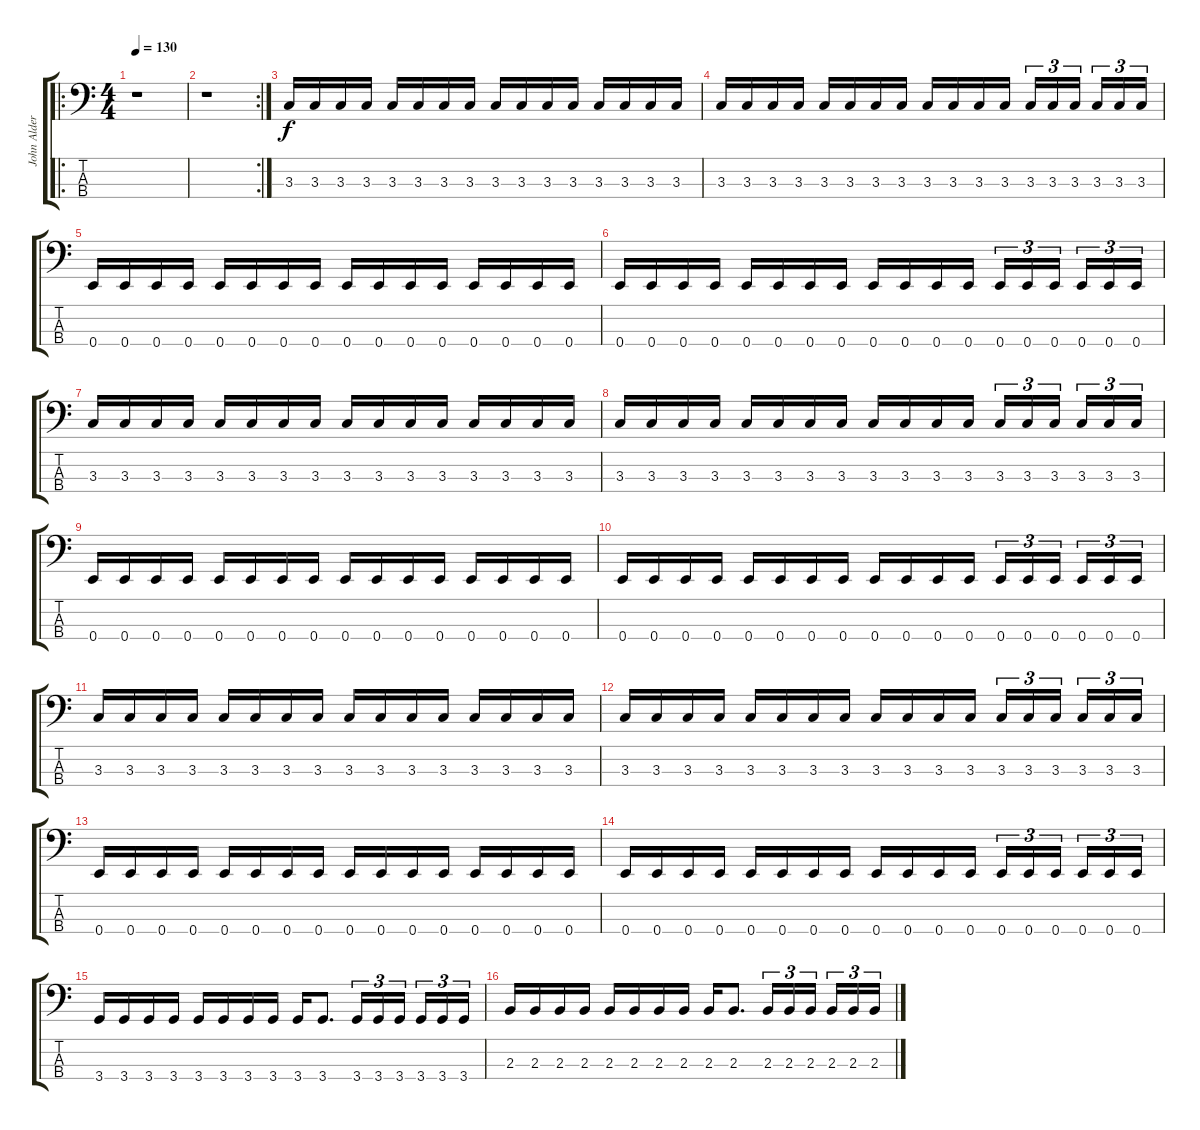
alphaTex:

\track ("John Alderete (Bass)" "John Alder") {instrument electricbassfinger}
\staff {score tabs}
\tuning (G2 D2 A1 E1) {hide}
\ro
\ts (4 4)
\tempo 130
\clef f4
\ks c
r.1{dy f instrument electricbassfinger} |
\rc 2
r.1 |
3.3.16 3.3.16 3.3.16 3.3.16 3.3.16 3.3.16 3.3.16 3.3.16 3.3.16 3.3.16 3.3.16 3.3.16 3.3.16 3.3.16 3.3.16 3.3.16 |
3.3.16 3.3.16 3.3.16 3.3.16 3.3.16 3.3.16 3.3.16 3.3.16 3.3.16 3.3.16 3.3.16 3.3.16 3.3.16{tu (3 2)} 3.3.16{tu (3 2)} 3.3.16{tu (3 2) beam splitsecondary} 3.3.16{tu (3 2)} 3.3.16{tu (3 2)} 3.3.16{tu (3 2)} |
0.4.16 0.4.16 0.4.16 0.4.16 0.4.16 0.4.16 0.4.16 0.4.16 0.4.16 0.4.16 0.4.16 0.4.16 0.4.16 0.4.16 0.4.16 0.4.16 |
0.4.16 0.4.16 0.4.16 0.4.16 0.4.16 0.4.16 0.4.16 0.4.16 0.4.16 0.4.16 0.4.16 0.4.16 0.4.16{tu (3 2)} 0.4.16{tu (3 2)} 0.4.16{tu (3 2) beam splitsecondary} 0.4.16{tu (3 2)} 0.4.16{tu (3 2)} 0.4.16{tu (3 2)} |
3.3.16 3.3.16 3.3.16 3.3.16 3.3.16 3.3.16 3.3.16 3.3.16 3.3.16 3.3.16 3.3.16 3.3.16 3.3.16 3.3.16 3.3.16 3.3.16 |
3.3.16 3.3.16 3.3.16 3.3.16 3.3.16 3.3.16 3.3.16 3.3.16 3.3.16 3.3.16 3.3.16 3.3.16 3.3.16{tu (3 2)} 3.3.16{tu (3 2)} 3.3.16{tu (3 2) beam splitsecondary} 3.3.16{tu (3 2)} 3.3.16{tu (3 2)} 3.3.16{tu (3 2)} |
0.4.16 0.4.16 0.4.16 0.4.16 0.4.16 0.4.16 0.4.16 0.4.16 0.4.16 0.4.16 0.4.16 0.4.16 0.4.16 0.4.16 0.4.16 0.4.16 |
0.4.16 0.4.16 0.4.16 0.4.16 0.4.16 0.4.16 0.4.16 0.4.16 0.4.16 0.4.16 0.4.16 0.4.16 0.4.16{tu (3 2)} 0.4.16{tu (3 2)} 0.4.16{tu (3 2) beam splitsecondary} 0.4.16{tu (3 2)} 0.4.16{tu (3 2)} 0.4.16{tu (3 2)} |
3.3.16 3.3.16 3.3.16 3.3.16 3.3.16 3.3.16 3.3.16 3.3.16 3.3.16 3.3.16 3.3.16 3.3.16 3.3.16 3.3.16 3.3.16 3.3.16 |
3.3.16 3.3.16 3.3.16 3.3.16 3.3.16 3.3.16 3.3.16 3.3.16 3.3.16 3.3.16 3.3.16 3.3.16 3.3.16{tu (3 2)} 3.3.16{tu (3 2)} 3.3.16{tu (3 2) beam splitsecondary} 3.3.16{tu (3 2)} 3.3.16{tu (3 2)} 3.3.16{tu (3 2)} |
0.4.16 0.4.16 0.4.16 0.4.16 0.4.16 0.4.16 0.4.16 0.4.16 0.4.16 0.4.16 0.4.16 0.4.16 0.4.16 0.4.16 0.4.16 0.4.16 |
0.4.16 0.4.16 0.4.16 0.4.16 0.4.16 0.4.16 0.4.16 0.4.16 0.4.16 0.4.16 0.4.16 0.4.16 0.4.16{tu (3 2)} 0.4.16{tu (3 2)} 0.4.16{tu (3 2) beam splitsecondary} 0.4.16{tu (3 2)} 0.4.16{tu (3 2)} 0.4.16{tu (3 2)} |
3.4.16 3.4.16 3.4.16 3.4.16 3.4.16 3.4.16 3.4.16 3.4.16 3.4.16 3.4.8{d} 3.4.16{tu (3 2)} 3.4.16{tu (3 2)} 3.4.16{tu (3 2) beam splitsecondary} 3.4.16{tu (3 2)} 3.4.16{tu (3 2)} 3.4.16{tu (3 2)} |
2.3.16 2.3.16 2.3.16 2.3.16 2.3.16 2.3.16 2.3.16 2.3.16 2.3.16 2.3.8{d} 2.3.16{tu (3 2)} 2.3.16{tu (3 2)} 2.3.16{tu (3 2) beam splitsecondary} 2.3.16{tu (3 2)} 2.3.16{tu (3 2)} 2.3.16{tu (3 2)}
